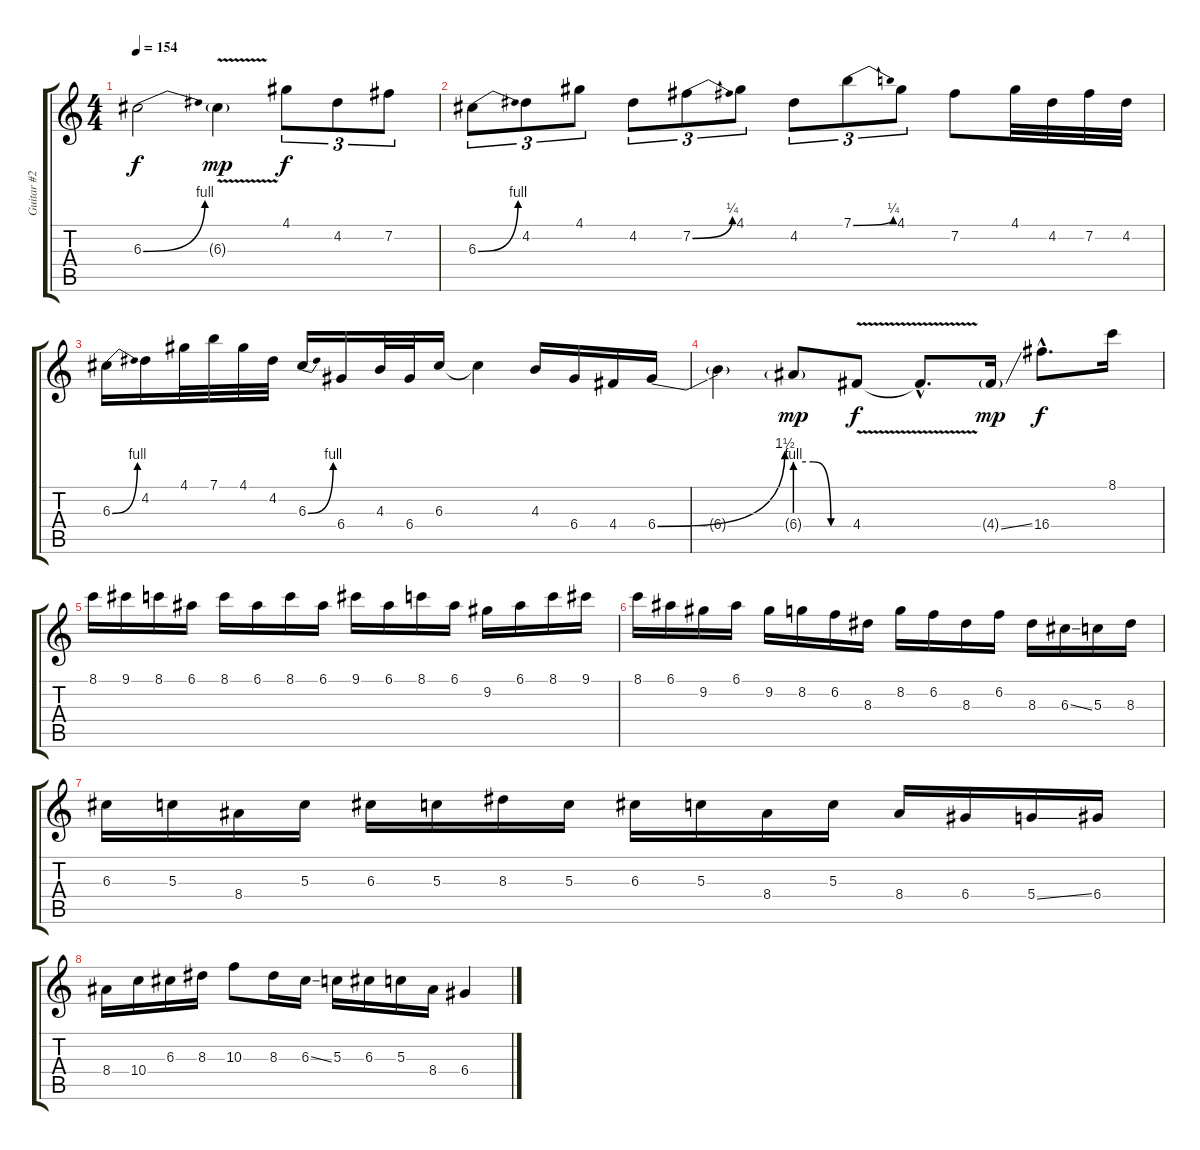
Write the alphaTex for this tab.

\track ("Guitar #2" "Guitar #2") {instrument distortionguitar}
\staff {score tabs}
\tuning (E4 B3 G3 D3 A2 E2) {hide}
\ts (4 4)
\tempo 154
\clef g2
\ks c
6.3{be (bend 0 0 60 4)}.2{dy f} 6.3{v g}.4{dy mp} 4.1.8{tu (3 2) dy f} 4.2.8{tu (3 2)} 7.2.8{tu (3 2)} |
6.3{be (bend 0 0 60 4)}.8{tu (3 2)} 4.2.8{tu (3 2)} 4.1.8{tu (3 2)} 4.2.8{tu (3 2)} 7.2{be (bend 0 0 60 1)}.8{tu (3 2)} 4.1.8{tu (3 2)} 4.2.8{tu (3 2)} 7.1{be (bend 0 0 60 1)}.8{tu (3 2)} 4.1.8{tu (3 2)} 7.2.8 4.1.32 4.2.32 7.2.32 4.2.32 |
6.3{be (bend 0 0 60 4)}.16 4.2.16 4.1.32 7.1.32 4.1.32 4.2.32 6.3{be (bend 0 0 60 4)}.16 6.4.16 4.3.32 6.4.32 6.3.16 6.3{t}.4 4.3.16 6.4.16 4.4.16 6.4{be (bend 0 0 60 6)}.16 |
6.4{t}.4 6.4{be (custom 0 4 20 4 40 0 60 0) g}.8{dy mp} 4.4{v}.8{dy f} 4.4{hac t}.8{d} 4.4{ss g}.16{dy mp} 16.4{hac}.8{d dy f} 8.1.16 |
8.1.16 9.1.16 8.1.16 6.1.16 8.1.16 6.1.16 8.1.16 6.1.16 9.1.16 6.1.16 8.1.16 6.1.16 9.2.16 6.1.16 8.1.16 9.1.16 |
8.1.16 6.1.16 9.2.16 6.1.16 9.2.16 8.2.16 6.2.16 8.3.16 8.2.16 6.2.16 8.3.16 6.2.16 8.3.16 6.3{ss}.16 5.3.16 8.3.16 |
6.3.16 5.3.16 8.4.16 5.3.16 6.3.16 5.3.16 8.3.16 5.3.16 6.3.16 5.3.16 8.4.16 5.3.16 8.4.16 6.4.16 5.4{ss}.16 6.4.16 |
8.4.16 10.4.16 6.3.16 8.3.16 10.3.8 8.3.16 6.3{ss}.16 5.3.16 6.3.16 5.3.16 8.4.16 6.4{ss}.4
